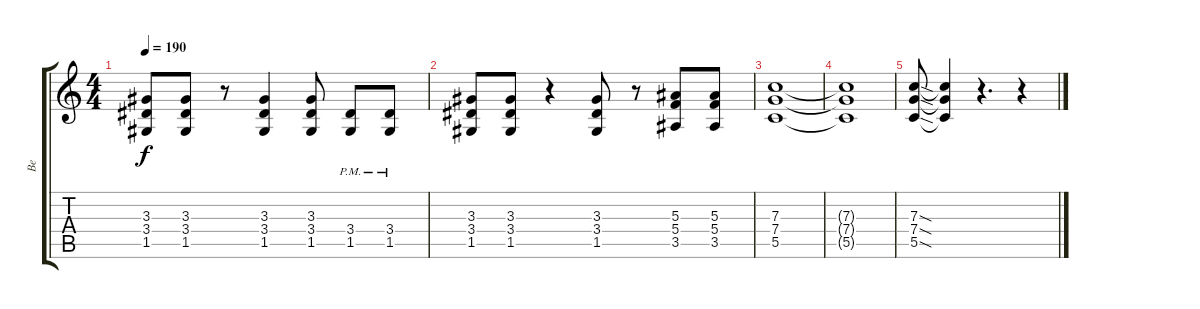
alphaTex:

\track ("Be" "Be") {instrument overdrivenguitar}
\staff {score tabs}
\tuning (D4 A3 F3 C3 G2 D2) {hide}
\ts (4 4)
\tempo 190
\clef g2
\ks c
(3.3 3.4 1.5).8{dy f} (3.3 3.4 1.5).8 r.8 (3.3 3.4 1.5).4 (3.3 3.4 1.5).8 (3.4{pm} 1.5).8 (3.4{pm} 1.5).8 |
(3.3 3.4 1.5).8 (3.3 3.4 1.5).8 r.4 (3.3 3.4 1.5).8 r.8 (5.3 5.4 3.5).8 (5.3 5.4 3.5).8 |
(7.3 7.4 5.5).1 |
(7.3{t} 7.4{t} 5.5{t}).1 |
(7.3{sod} 7.4{sod} 5.5{sod}).8 (7.3{t} 7.4{t} 5.5{t}).4 r.4{d} r.4
